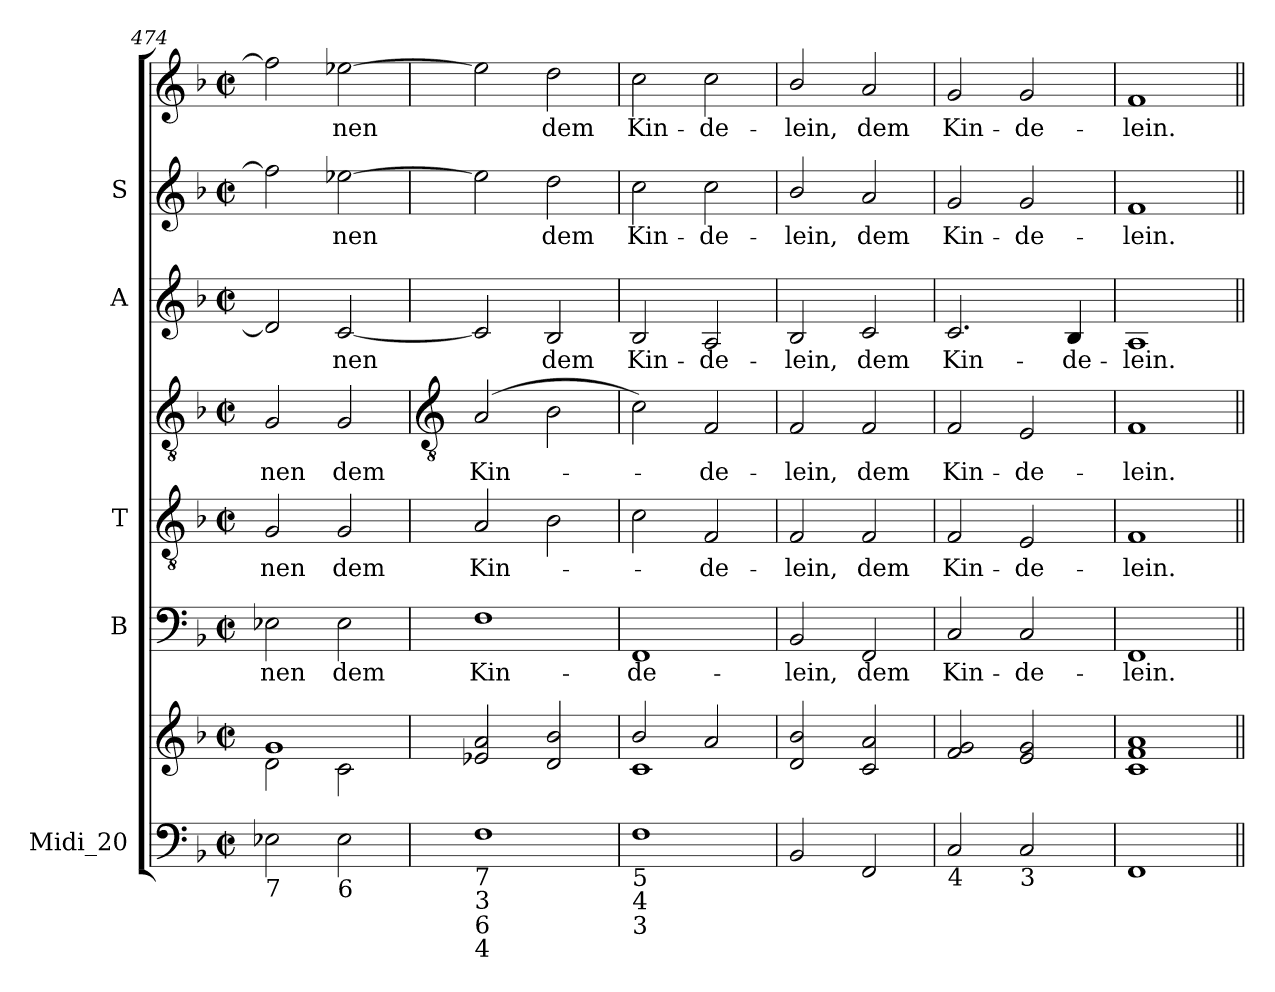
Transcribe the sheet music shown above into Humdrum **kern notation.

**kern	**kern	**kern	**text	**kern	**text	**kern	**text	**kern	**text	**kern	**text	**kern	**text
*part5	*part5	*part4	*part4	*part3	*part3	*part3	*part3	*part2	*part2	*part1	*part1	*part1	*part1
*staff8	*staff7	*staff6	*staff6	*staff5	*staff5	*staff4	*staff4	*staff3	*staff3	*staff2	*staff2	*staff1	*staff1
*I"Midi_20	*	*I"B	*	*I"T	*	*	*	*I"A	*	*I"S	*	*	*
*clefF4	*clefG2	*clefF4	*	*clefGv2	*	*clefGv2	*	*clefG2	*	*clefG2	*	*clefG2	*
*k[b-]	*k[b-]	*k[b-]	*	*k[b-]	*	*k[b-]	*	*k[b-]	*	*k[b-]	*	*k[b-]	*
*F:	*F:	*F:	*	*F:	*	*F:	*	*F:	*	*F:	*	*F:	*
*M2/2	*M2/2	*M2/2	*	*M2/2	*	*M2/2	*	*M2/2	*	*M2/2	*	*M2/2	*
*met(c|)	*met(c|)	*met(c|)	*	*met(c|)	*	*met(c|)	*	*met(c|)	*	*met(c|)	*	*met(c|)	*
=474	=474	=474	=474	=474	=474	=474	=474	=474	=474	=474	=474	=474	=474
*	*^	*	*	*	*	*	*	*	*	*	*	*	*
!LO:TX:b:t=7	!	!	!	!	!	!	!	!	!	!	!	!	!	!
!	!	!	!	!LO:LY:b	!	!LO:LY:b	!	!LO:LY:b	!	!	!	!	!	!
2E-X	1g	2d\	2E-X	-nen	2G	-nen	2G	-nen	2d/]	.	2ff]	.	2ff]	.
!LO:TX:b:t=6	!	!	!	!	!	!	!	!	!	!	!	!	!	!
!	!	!	!	!LO:LY:b	!	!LO:LY:b	!	!LO:LY:b	!	!LO:LY:b	!	!LO:LY:b	!	!LO:LY:b
2E-	.	2c\	2E-	dem	2G	dem	2G	dem	[2c/	nen	[2ee-X	nen	[2ee-X	nen
!!LO:LB:g=z
=475	=475	=475	=475	=475	=475	=475	=475	=475	=475	=475	=475	=475	=475	=475
*	*	*	*	*	*	*	*clefGv2	*	*	*	*	*	*	*
!LO:TX:b:t=7\n3	!	!	!	!	!	!	!	!	!	!	!	!	!	!
!LO:TX:b:t=6\n4	!	!	!	!	!	!	!	!	!	!	!	!	!	!
!	!	!	!	!LO:LY:b	!	!LO:LY:b	!	!LO:LY:b	!	!	!	!	!	!
1F	2e-X 2a	2ryy	1F	Kin-	2A	Kin-	(>2A	Kin-	2c/]	.	2ee-]	.	2ee-]	.
!	!	!	!	!	!	!	!	!	!	!LO:LY:b	!	!LO:LY:b	!	!LO:LY:b
.	2d 2b-	2ryy	.	.	2B-	.	2B-	.	2B-	dem	2dd	dem	2dd	dem
=476	=476	=476	=476	=476	=476	=476	=476	=476	=476	=476	=476	=476	=476	=476
!LO:TX:b:t=5\n4	!	!	!	!	!	!	!	!	!	!	!	!	!	!
!LO:TX:b:t=3	!	!	!	!	!	!	!	!	!	!	!	!	!	!
!	!	!	!	!LO:LY:b	!	!	!	!	!	!LO:LY:b	!	!LO:LY:b	!	!LO:LY:b
1F	2b-/	1c\	1FF	-de-	2c	.	2c)	.	2B-	Kin-	2cc	Kin-	2cc	Kin-
!	!	!	!	!	!	!LO:LY:b	!	!LO:LY:b	!	!LO:LY:b	!	!LO:LY:b	!	!LO:LY:b
.	2a	.	.	.	2F	de-	2F	de-	2A	-de-	2cc	-de-	2cc	-de-
=477	=477	=477	=477	=477	=477	=477	=477	=477	=477	=477	=477	=477	=477	=477
!	!	!	!	!LO:LY:b	!	!LO:LY:b	!	!LO:LY:b	!	!LO:LY:b	!	!LO:LY:b	!	!LO:LY:b
2BB-	2d 2b-	2ryy	2BB-	-lein,	2F	-lein,	2F	-lein,	2B-	-lein,	2b-/	-lein,	2b-/	-lein,
!	!	!	!	!LO:LY:b	!	!LO:LY:b	!	!LO:LY:b	!	!LO:LY:b	!	!LO:LY:b	!	!LO:LY:b
2FF	2c 2a	2ryy	2FF	dem	2F	dem	2F	dem	2c	dem	2a	dem	2a	dem
=478	=478	=478	=478	=478	=478	=478	=478	=478	=478	=478	=478	=478	=478	=478
!LO:TX:b:t=4	!	!	!	!	!	!	!	!	!	!	!	!	!	!
!	!	!	!	!LO:LY:b	!	!LO:LY:b	!	!LO:LY:b	!	!LO:LY:b	!	!LO:LY:b	!	!LO:LY:b
2C	2f 2g	1ryy	2C	Kin-	2F	Kin-	2F	Kin-	2.c	Kin-	2g	Kin-	2g	Kin-
!LO:TX:b:t=3	!	!	!	!	!	!	!	!	!	!	!	!	!	!
!	!	!	!	!LO:LY:b	!	!LO:LY:b	!	!LO:LY:b	!	!	!	!LO:LY:b	!	!LO:LY:b
2C	2e 2g	.	2C	-de-	2E	-de-	2E	-de-	.	.	2g	-de-	2g	-de-
!	!	!	!	!	!	!	!	!	!	!LO:LY:b	!	!	!	!
.	.	.	.	.	.	.	.	.	4B-	-de-	.	.	.	.
=479	=479	=479	=479	=479	=479	=479	=479	=479	=479	=479	=479	=479	=479	=479
!	!	!	!	!LO:LY:b	!	!LO:LY:b	!	!LO:LY:b	!	!LO:LY:b	!	!LO:LY:b	!	!LO:LY:b
1FF	1c 1f 1a	1ryy	1FF	-lein.	1F	-lein.	1F	-lein.	1A	-lein.	1f	-lein.	1f	-lein.
*	*v	*v	*	*	*	*	*	*	*	*	*	*	*	*
=||	=||	=||	=||	=||	=||	=||	=||	=||	=||	=||	=||	=||	=||
*-	*-	*-	*-	*-	*-	*-	*-	*-	*-	*-	*-	*-	*-
